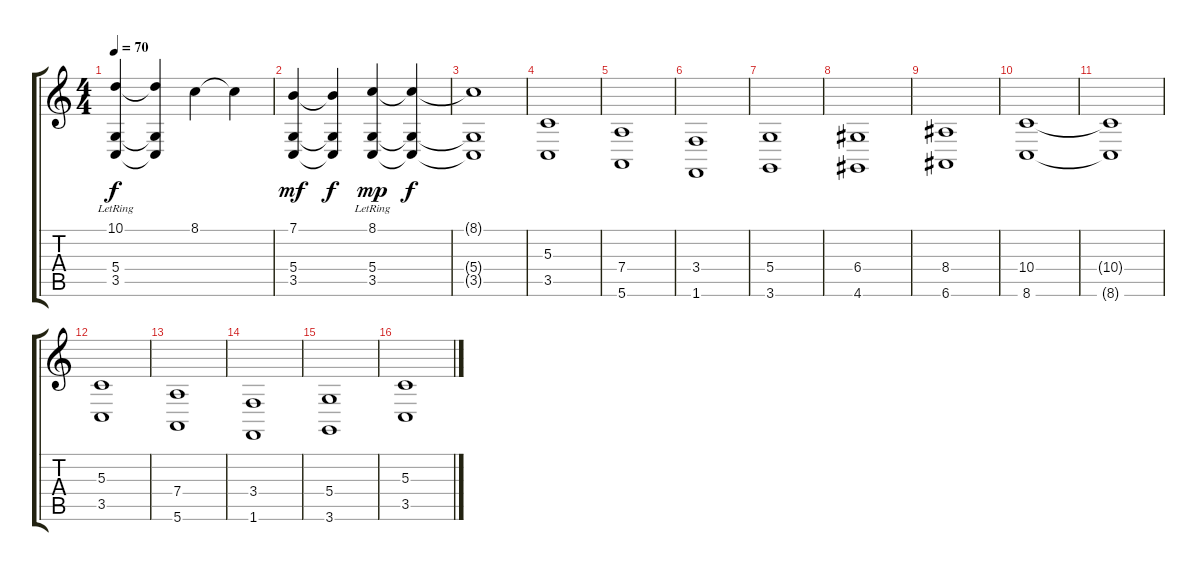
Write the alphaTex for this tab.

\track "" {instrument stringensemble1}
\staff {score tabs}
\tuning (E4 B3 G3 D3 A2 E2) {hide}
\ts (4 4)
\tempo 70
\clef g2
\ks c
(10.1 5.4{lr} 3.5{lr}).4{dy f instrument stringensemble1} (10.1{t} 5.4{t} 3.5{t}).4 8.1.4 8.1{t}.4 |
(7.1 5.4 3.5).4{dy mf} (7.1{t} 5.4{t} 3.5{t}).4{dy f} (8.1{lr} 5.4 3.5).4{dy mp} (8.1{t} 5.4{t} 3.5{t}).4{dy f} |
(8.1{t} 5.4{t} 3.5{t}).1 |
(5.3 3.5).1 |
(7.4 5.6).1 |
(3.4 1.6).1 |
(5.4 3.6).1 |
(6.4 4.6).1 |
(8.4 6.6).1 |
(10.4 8.6).1 |
(10.4{t} 8.6{t}).1 |
(5.3 3.5).1 |
(7.4 5.6).1 |
(3.4 1.6).1 |
(5.4 3.6).1 |
(5.3 3.5).1
